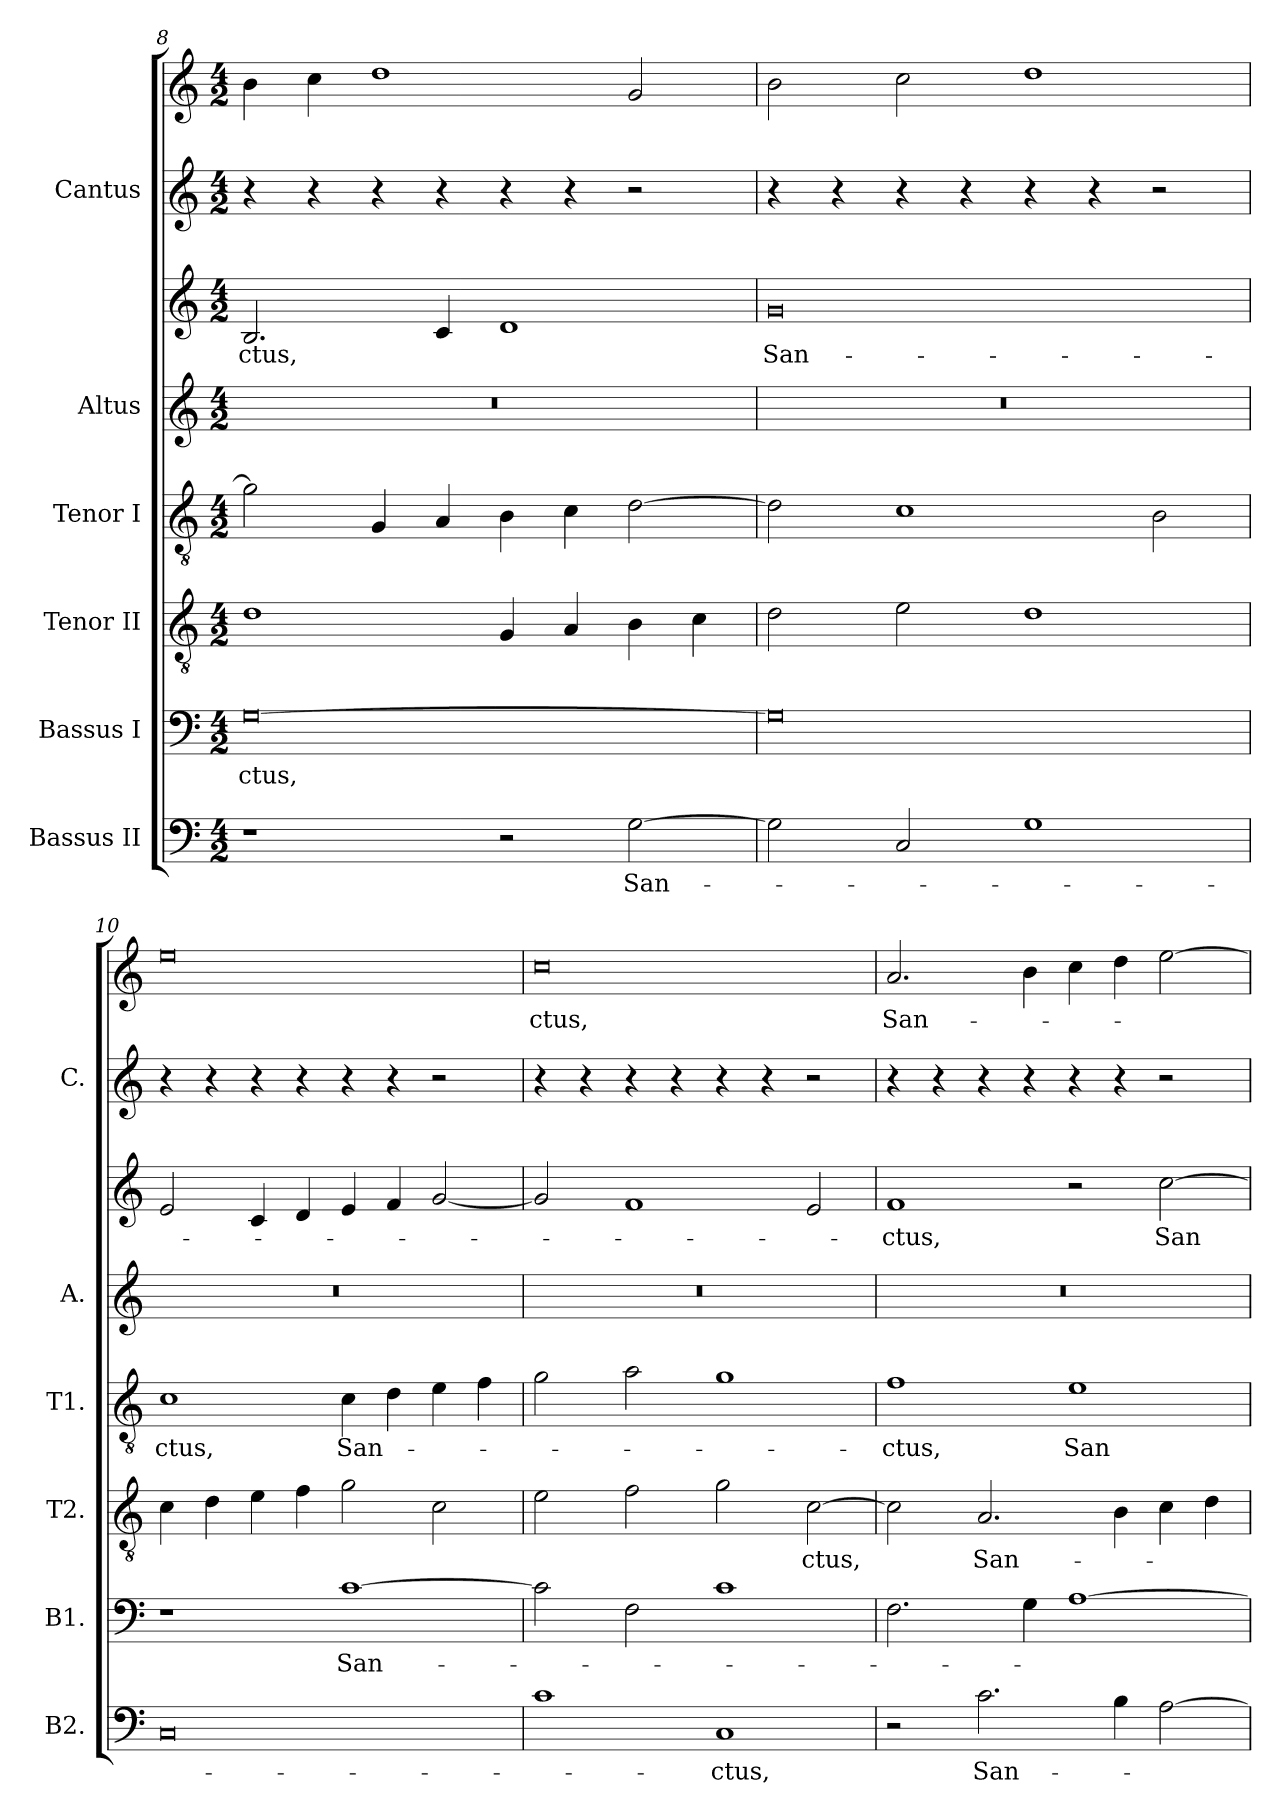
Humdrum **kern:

**kern	**text	**kern	**text	**kern	**text	**kern	**text	**kern	**kern	**text	**kern	**kern	**text
*part6	*part6	*part5	*part5	*part4	*part4	*part3	*part3	*part2	*part2	*part2	*part1	*part1	*part1
*staff8	*staff8	*staff7	*staff7	*staff6	*staff6	*staff5	*staff5	*staff4	*staff3	*staff3	*staff2	*staff1	*staff1
*I"Bassus II	*	*I"Bassus I	*	*I"Tenor II	*	*I"Tenor I	*	*I"Altus	*	*	*I"Cantus	*	*
*I'B2.	*	*I'B1.	*	*I'T2.	*	*I'T1.	*	*I'A.	*	*	*I'C.	*	*
*clefF4	*	*clefF4	*	*clefGv2	*	*clefGv2	*	*clefG2	*clefG2	*	*clefG2	*clefG2	*
*	*	*	*	*ITrd7c12	*	*ITrd7c12	*	*	*	*	*	*	*
*k[]	*	*k[]	*	*k[]	*	*k[]	*	*k[]	*k[]	*	*k[]	*k[]	*
*C:	*	*C:	*	*C:	*	*C:	*	*C:	*C:	*	*C:	*C:	*
*M4/2	*	*M4/2	*	*M4/2	*	*M4/2	*	*M4/2	*M4/2	*	*M4/2	*M4/2	*
=8	=8	=8	=8	=8	=8	=8	=8	=8	=8	=8	=8	=8	=8
!	!	!	!LO:LY:b:color=#000000	!	!	!	!	!LO:N:vis=1	!	!	!	!	!
!	!	!	!	!	!	!	!	!	!	!LO:LY:b:color=#000000	!	!	!
1r	.	[0Gi	-ctus,	1Di	.	2Gi\]	.	0r	2.Bi/	-ctus,	4r	4bi\	.
.	.	.	.	.	.	.	.	.	.	.	4r	4cci\	.
.	.	.	.	.	.	4GGi/	.	.	.	.	4r	1ddi	.
.	.	.	.	.	.	4AAi/	.	.	4ci/	.	4r	.	.
2r	.	.	.	4GGi/	.	4BBi\	.	.	1di	.	4r	.	.
.	.	.	.	4AAi/	.	4Ci\	.	.	.	.	4r	.	.
!	!LO:LY:b:color=#000000	!	!	!	!	!	!	!	!	!	!	!	!
[2Gi\	San-	.	.	4BBi\	.	[2Di\	.	.	.	.	2r	2gi/	.
.	.	.	.	4Ci\	.	.	.	.	.	.	.	.	.
=9	=9	=9	=9	=9	=9	=9	=9	=9	=9	=9	=9	=9	=9
!	!	!	!	!	!	!	!	!LO:N:vis=1	!	!	!	!	!
!	!	!	!	!	!	!	!	!	!	!LO:LY:b:color=#000000	!	!	!
2Gi\]	.	0Gi]	.	2Di\	.	2Di\]	.	0r	0gi	San-	4r	2bi\	.
.	.	.	.	.	.	.	.	.	.	.	4r	.	.
2Ci/	.	.	.	2Ei\	.	1Ci	.	.	.	.	4r	2cci\	.
.	.	.	.	.	.	.	.	.	.	.	4r	.	.
1Gi	.	.	.	1Di	.	.	.	.	.	.	4r	1ddi	.
.	.	.	.	.	.	.	.	.	.	.	4r	.	.
.	.	.	.	.	.	2BBi\	.	.	.	.	2r	.	.
=10	=10	=10	=10	=10	=10	=10	=10	=10	=10	=10	=10	=10	=10
!	!	!	!	!	!	!	!LO:LY:b:color=#000000	!LO:N:vis=1	!	!	!	!	!
0Ci	.	1r	.	4Ci\	.	1Ci	-ctus,	0r	2ei/	.	4r	0eei	.
.	.	.	.	4Di\	.	.	.	.	.	.	4r	.	.
.	.	.	.	4Ei\	.	.	.	.	4ci/	.	4r	.	.
.	.	.	.	4Fi\	.	.	.	.	4di/	.	4r	.	.
!	!	!	!LO:LY:b:color=#000000	!	!	!	!	!	!	!	!	!	!
!	!	!	!	!	!	!	!LO:LY:b:color=#000000	!	!	!	!	!	!
.	.	[1ci	San-	2Gi\	.	4Ci\	San-	.	4ei/	.	4r	.	.
.	.	.	.	.	.	4Di\	.	.	4fi/	.	4r	.	.
.	.	.	.	2Ci\	.	4Ei\	.	.	[2gi/	.	2r	.	.
.	.	.	.	.	.	4Fi\	.	.	.	.	.	.	.
=11	=11	=11	=11	=11	=11	=11	=11	=11	=11	=11	=11	=11	=11
!	!	!	!	!	!	!	!	!LO:N:vis=1	!	!	!	!	!
!	!	!	!	!	!	!	!	!	!	!	!	!	!LO:LY:b:color=#000000
1ci	.	2ci\]	.	2Ei\	.	2Gi\	.	0r	2gi/]	.	4r	0cci	-ctus,
.	.	.	.	.	.	.	.	.	.	.	4r	.	.
.	.	2Fi\	.	2Fi\	.	2Ai\	.	.	1fi	.	4r	.	.
.	.	.	.	.	.	.	.	.	.	.	4r	.	.
!	!LO:LY:b:color=#000000	!	!	!	!	!	!	!	!	!	!	!	!
1Ci	-ctus,	1ci	.	2Gi\	.	1Gi	.	.	.	.	4r	.	.
.	.	.	.	.	.	.	.	.	.	.	4r	.	.
!	!	!	!	!	!LO:LY:b:color=#000000	!	!	!	!	!	!	!	!
.	.	.	.	[2Ci\	-ctus,	.	.	.	2ei/	.	2r	.	.
!!LO:PB:g=z
=12	=12	=12	=12	=12	=12	=12	=12	=12	=12	=12	=12	=12	=12
!	!	!	!	!	!	!	!LO:LY:b:color=#000000	!LO:N:vis=1	!	!	!	!	!
!	!	!	!	!	!	!	!	!	!	!LO:LY:b:color=#000000	!	!	!
!	!	!	!	!	!	!	!	!	!	!	!	!	!LO:LY:b:color=#000000
2r	.	2.Fi\	.	2Ci\]	.	1Fi	-ctus,	0r	1fi	-ctus,	4r	2.ai/	San-
.	.	.	.	.	.	.	.	.	.	.	4r	.	.
!	!LO:LY:b:color=#000000	!	!	!	!	!	!	!	!	!	!	!	!
!	!	!	!	!	!LO:LY:b:color=#000000	!	!	!	!	!	!	!	!
2.ci\	San-	.	.	2.AAi/	San-	.	.	.	.	.	4r	.	.
.	.	4Gi\	.	.	.	.	.	.	.	.	4r	4bi\	.
!	!	!	!	!	!	!	!LO:LY:b:color=#000000	!	!	!	!	!	!
.	.	[1Ai	.	.	.	1Ei	San-	.	2r	.	4r	4cci\	.
4Bi\	.	.	.	4BBi\	.	.	.	.	.	.	4r	4ddi\	.
!	!	!	!	!	!	!	!	!	!	!LO:LY:b:color=#000000	!	!	!
[2Ai\	.	.	.	4Ci\	.	.	.	.	[2cci\	San-	2r	[2eei\	.
.	.	.	.	4Di\	.	.	.	.	.	.	.	.	.
=	=	=	=	=	=	=	=	=	=	=	=	=	=
*-	*-	*-	*-	*-	*-	*-	*-	*-	*-	*-	*-	*-	*-
